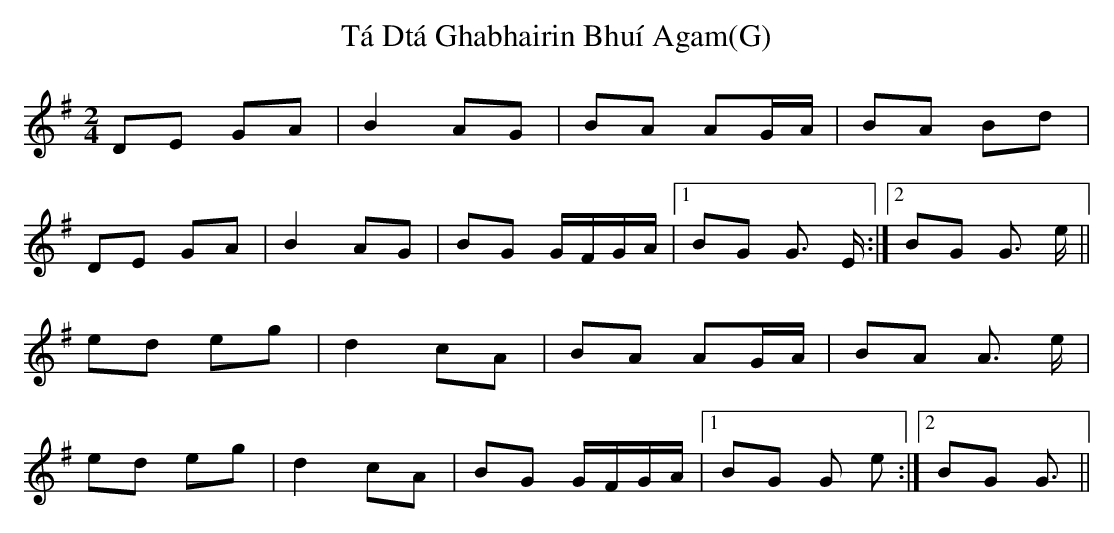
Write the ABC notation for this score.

X:1
T:Tá Dtá Ghabhairin Bhuí Agam(G)
M:2/4
L:1/16
K:G
D2E2 G2A2|B4 A2G2|B2A2 A2GA|B2A2 B2d2| !
D2E2 G2A2|B4 A2G2|B2G2 GFGA|1 B2G2 G3 E :|2 B2G2 G3 e||!
e2d2 e2g2|d4 c2A2|B2A2 A2GA|B2A2 A3 e|!
e2d2 e2g2|d4 c2A2|B2G2 GFGA|1 B2G2 G2 e2 :|2 B2G2 G3  ||
